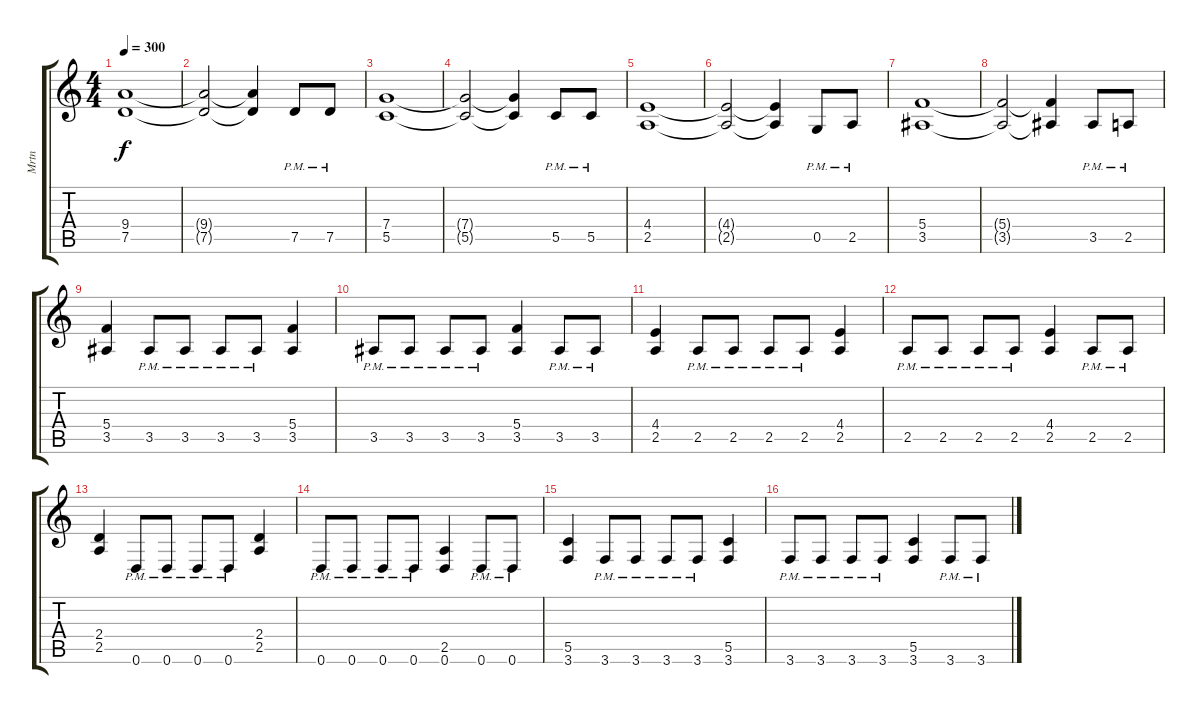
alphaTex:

\track ("Mrtn" "Mrtn") {instrument distortionguitar}
\staff {score tabs}
\tuning (D4 A3 F3 C3 G2 D2) {hide}
\ts (4 4)
\tempo 300
\clef g2
\ks c
(9.4 7.5).1{dy f} |
(9.4{t} 7.5{t}).2 (9.4{t} 7.5{t}).4 7.5{pm}.8 7.5{pm}.8 |
(7.4 5.5).1 |
(7.4{t} 5.5{t}).2 (7.4{t} 5.5{t}).4 5.5{pm}.8 5.5{pm}.8 |
(4.4 2.5).1 |
(4.4{t} 2.5{t}).2 (4.4{t} 2.5{t}).4 0.5{pm}.8 2.5{pm}.8 |
(5.4 3.5).1 |
(5.4{t} 3.5{t}).2 (5.4{t} 3.5{t}).4 3.5{pm}.8 2.5{pm}.8 |
(5.4 3.5).4 3.5{pm}.8 3.5{pm}.8 3.5{pm}.8 3.5{pm}.8 (5.4 3.5).4 |
3.5{pm}.8 3.5{pm}.8 3.5{pm}.8 3.5{pm}.8 (5.4 3.5).4 3.5{pm}.8 3.5{pm}.8 |
(4.4 2.5).4 2.5{pm}.8 2.5{pm}.8 2.5{pm}.8 2.5{pm}.8 (4.4 2.5).4 |
2.5{pm}.8 2.5{pm}.8 2.5{pm}.8 2.5{pm}.8 (4.4 2.5).4 2.5{pm}.8 2.5{pm}.8 |
(2.4 2.5).4 0.6{pm}.8 0.6{pm}.8 0.6{pm}.8 0.6{pm}.8 (2.4 2.5).4 |
0.6{pm}.8 0.6{pm}.8 0.6{pm}.8 0.6{pm}.8 (2.5 0.6).4 0.6{pm}.8 0.6{pm}.8 |
(5.5 3.6).4 3.6{pm}.8 3.6{pm}.8 3.6{pm}.8 3.6{pm}.8 (5.5 3.6).4 |
3.6{pm}.8 3.6{pm}.8 3.6{pm}.8 3.6{pm}.8 (5.5 3.6).4 3.6{pm}.8 3.6{pm}.8
